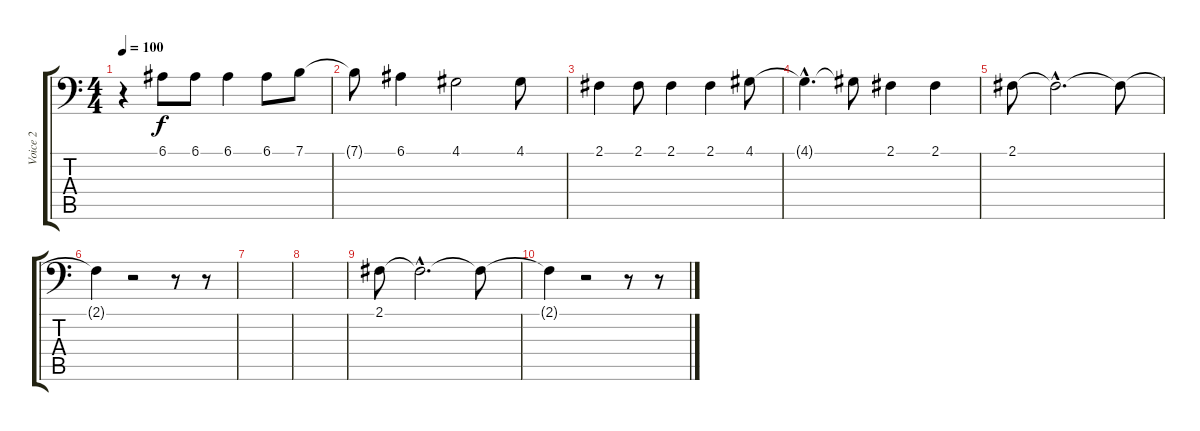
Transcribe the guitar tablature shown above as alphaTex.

\track ("Voice 2" "Voice 2") {instrument frenchhorn}
\staff {score tabs}
\tuning (E3 B2 G2 D2 A1 E1) {hide}
\ts (4 4)
\tempo 100
\clef f4
\ks c
r.4{dy f} 6.1.8 6.1.8 6.1.4 6.1.8 7.1.8 |
7.1{t}.8 6.1.4 4.1.2 4.1.8 |
2.1.4 2.1.8 2.1.4 2.1.4 4.1.8 |
4.1{hac t}.4{d} 4.1{t}.8 2.1.4 2.1.4 |
2.1.8{volume 16} 2.1{hac t}.2{d} 2.1{t}.8 |
2.1{t}.4 r.2 r.8 r.8 |
|
|
2.1.8{volume 16} 2.1{hac t}.2{d} 2.1{t}.8 |
2.1{t}.4 r.2 r.8 r.8
